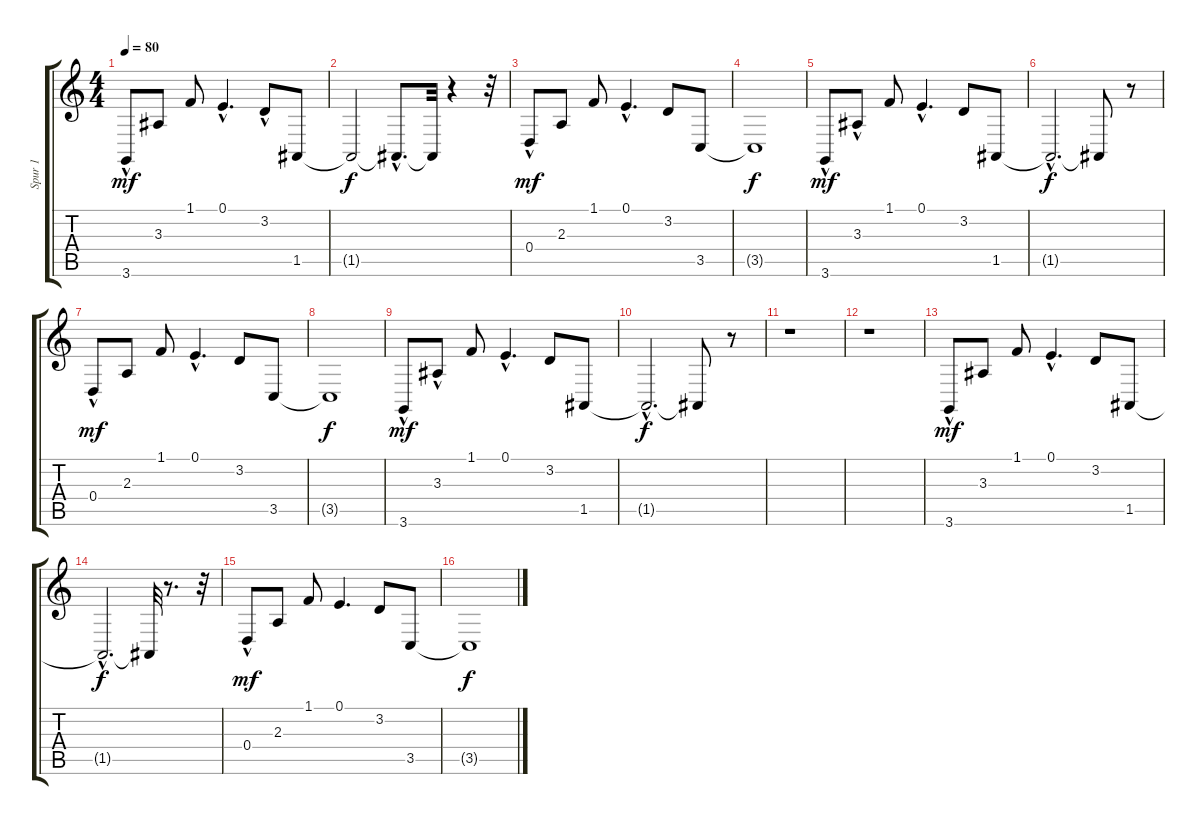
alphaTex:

\track ("Spur 1" "Spur 1") {instrument electricpiano2}
\staff {score tabs}
\tuning (E4 B3 G3 D3 A2 E2) {hide}
\ts (4 4)
\tempo 80
\clef g2
\ks c
3.6{hac}.8{dy mf volume 11 instrument electricpiano2} 3.3.8 1.1.8 0.1{hac}.4{d} 3.2{hac}.8 1.5.8 |
1.5{t}.2{dy f} 1.5{hac t}.8{d} 1.5{t}.32 r.4 r.32 |
0.4{hac}.8{dy mf} 2.3.8 1.1.8 0.1{hac}.4{d} 3.2.8 3.5.8 |
3.5{t}.1{dy f} |
3.6{hac}.8{dy mf} 3.3{hac}.8 1.1.8 0.1{hac}.4{d} 3.2.8 1.5.8 |
1.5{hac t}.2{d dy f} 1.5{t}.8 r.8 |
0.4{hac}.8{dy mf} 2.3.8 1.1.8 0.1{hac}.4{d} 3.2.8 3.5.8 |
3.5{t}.1{dy f} |
3.6{hac}.8{dy mf} 3.3{hac}.8 1.1.8 0.1{hac}.4{d} 3.2.8 1.5.8 |
1.5{hac t}.2{d dy f} 1.5{t}.8 r.8 |
r.1 |
r.1 |
3.6{hac}.8{dy mf} 3.3.8 1.1.8 0.1{hac}.4{d} 3.2.8 1.5.8 |
1.5{hac t}.2{d dy f} 1.5{t}.32 r.8{d} r.32 |
0.4{hac}.8{dy mf} 2.3.8 1.1.8 0.1.4{d} 3.2.8 3.5.8 |
3.5{t}.1{dy f}
